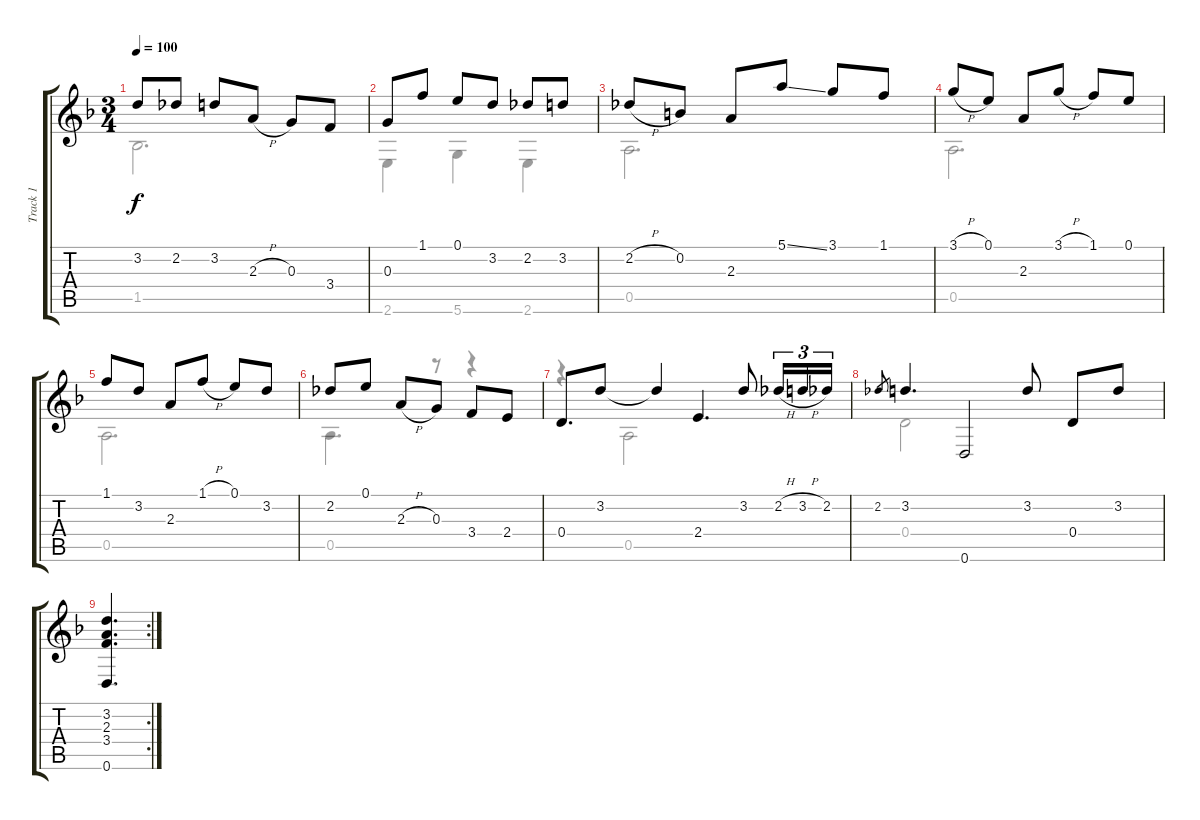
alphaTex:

\track ("Track 1" "Track 1") {instrument acousticguitarnylon}
\staff {score tabs}
\tuning (E4 B3 G3 D3 A2 D2) {hide}
\voice
\ts (3 4)
\tempo 100
\clef g2
\ks f
3.2.8{dy f} 2.2.8 3.2.8 2.3{h}.8 0.3.8 3.4.8 |
0.3.8 1.1.8 0.1.8 3.2.8 2.2.8 3.2.8 |
2.2{h}.8 0.2.8 2.3.8 5.1{ss}.8 3.1.8 1.1.8 |
3.1{h}.8 0.1.8 2.3.8 3.1{h}.8 1.1.8 0.1.8 |
1.1.8 3.2.8 2.3.8 1.1{h}.8 0.1.8 3.2.8 |
2.2.8 0.1.8 2.3{h}.8 0.3.8 3.4.8 2.4.8 |
0.4.8{d} 3.2.8 3.2{t}.4 2.4.4{d} 3.2.8 2.2{h}.16{tu (3 2)} 3.2{h}.16{tu (3 2)} 2.2.16{tu (3 2)} |
2.2.8{gr} 3.2.4{d} 0.6.2 3.2.8 0.4.8 3.2.8 |
\rc 2
(3.2 2.3 3.4 0.6).4{d} |
\voice
\clef g2
\ottava regular
\simile none
\ks f
1.5.2{d dy f} |
2.6.4 5.6.4 2.6.4 |
0.5.2{d} |
0.5.2{d} |
0.5.2{d} |
0.5.4{d} r.8 r.4 |
r.4 0.5.2 |
0.4.2 |
|
